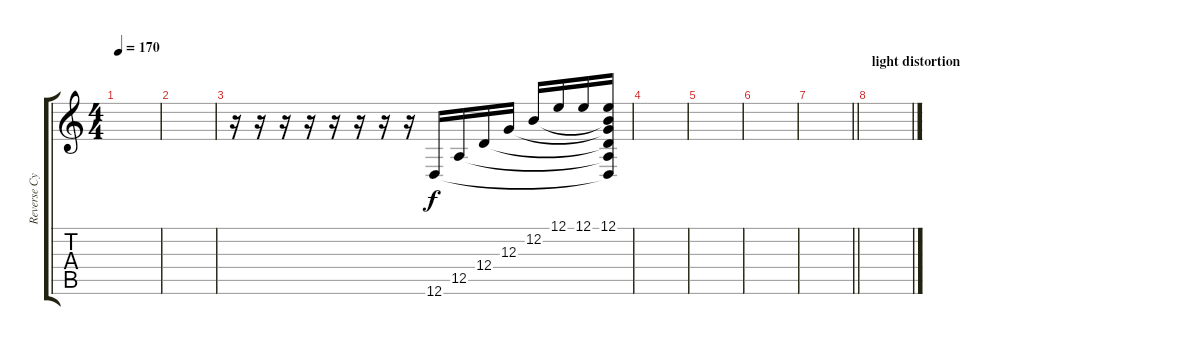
\track ("Reverse Cymbal" "Reverse Cy") {instrument reversecymbal}
\staff {score tabs}
\tuning (E4 B3 G3 D3 A2 D2) {hide}
\ts (4 4)
\tempo 170
\clef g2
\ks c
|
|
r.16 r.16 r.16 r.16 r.16 r.16 r.16 r.16 12.6.16 12.5.16 12.4.16 12.3.16 12.2.16 12.1.16 12.1.16 (12.1 12.2{t} 12.3{t} 12.4{t} 12.5{t} 12.6{t}).16 |
|
|
|
\barLineRight lightlight
|
\section ("" "light distortion")
